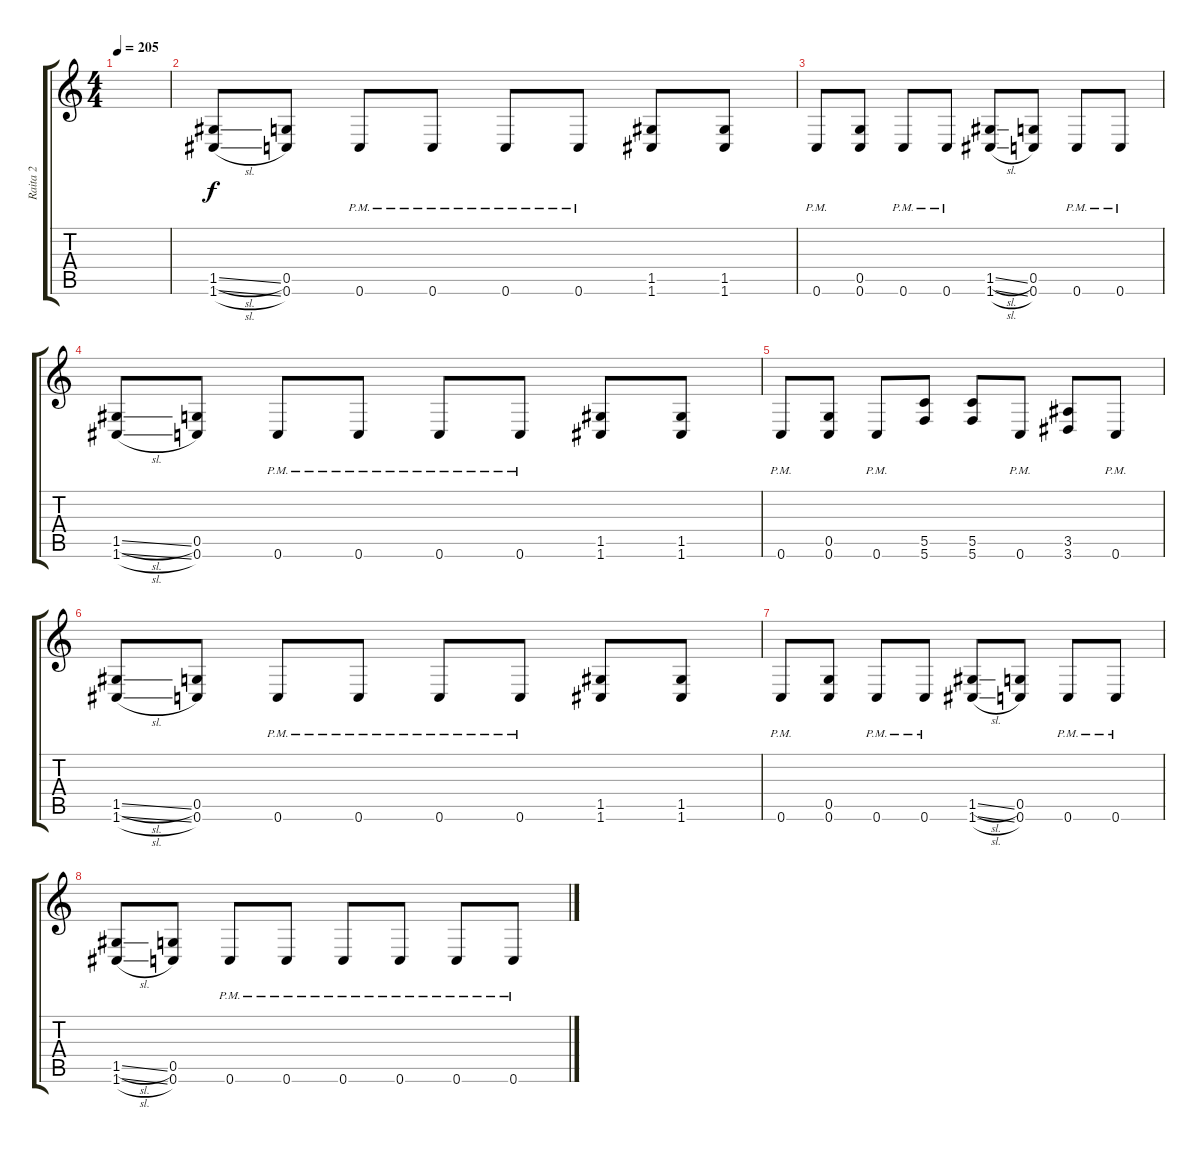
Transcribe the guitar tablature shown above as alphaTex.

\track ("Raita 2" "Raita 2") {instrument distortionguitar}
\staff {score tabs}
\tuning (D4 A3 F3 C3 G2 C2) {hide}
\ts (4 4)
\tempo 205
\clef g2
\ks c
|
(1.5{sl} 1.6{sl}).8 (0.5 0.6).8 0.6{pm}.8 0.6{pm}.8 0.6{pm}.8 0.6{pm}.8 (1.5 1.6).8 (1.5 1.6).8 |
0.6{pm}.8 (0.5 0.6).8 0.6{pm}.8 0.6{pm}.8 (1.5{sl} 1.6{sl}).8 (0.5 0.6).8 0.6{pm}.8 0.6{pm}.8 |
(1.5{sl} 1.6{sl}).8 (0.5 0.6).8 0.6{pm}.8 0.6{pm}.8 0.6{pm}.8 0.6{pm}.8 (1.5 1.6).8 (1.5 1.6).8 |
0.6{pm}.8 (0.5 0.6).8 0.6{pm}.8 (5.5 5.6).8 (5.5 5.6).8 0.6{pm}.8 (3.5 3.6).8 0.6{pm}.8 |
(1.5{sl} 1.6{sl}).8 (0.5 0.6).8 0.6{pm}.8 0.6{pm}.8 0.6{pm}.8 0.6{pm}.8 (1.5 1.6).8 (1.5 1.6).8 |
0.6{pm}.8 (0.5 0.6).8 0.6{pm}.8 0.6{pm}.8 (1.5{sl} 1.6{sl}).8 (0.5 0.6).8 0.6{pm}.8 0.6{pm}.8 |
(1.5{sl} 1.6{sl}).8 (0.5 0.6).8 0.6{pm}.8 0.6{pm}.8 0.6{pm}.8 0.6{pm}.8 0.6{pm}.8 0.6{pm}.8
